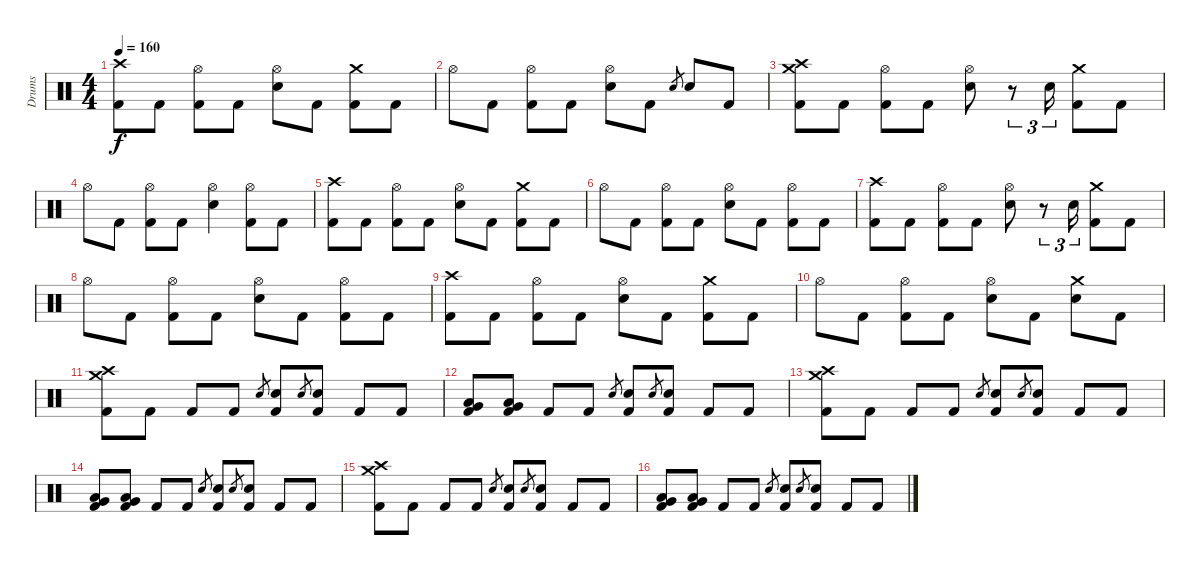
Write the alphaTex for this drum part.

\track ("Drums" "Drums") {instrument percussion}
\staff {score}
\articulation defaults
\ts (4 4)
\tempo 160
\clef neutral
\ks c
("Crash high (hit)" "Kick (hit) 2").8{dy f} "Kick (hit) 2".8 ("Hi-Hat (open)" "Kick (hit) 2").8 "Kick (hit) 2".8 ("Hi-Hat (open)" "Electric Snare (hit)").8 "Kick (hit) 2".8 ("Crash medium (hit)" "Kick (hit) 2").8 "Kick (hit) 2".8 |
"Hi-Hat (open)".8 "Kick (hit) 2".8 ("Hi-Hat (open)" "Kick (hit) 2").8 "Kick (hit) 2".8 ("Hi-Hat (open)" "Electric Snare (hit)").8 "Kick (hit) 2".8 "Electric Snare (hit)".8{gr} "Electric Snare (hit)".8 "Kick (hit) 2".8 |
("Crash high (hit)" "Crash medium (hit)" "Kick (hit) 2").8 "Kick (hit) 2".8 ("Hi-Hat (open)" "Kick (hit) 2").8 "Kick (hit) 2".8 ("Hi-Hat (open)" "Electric Snare (hit)").8 r.8{tu (3 2)} "Electric Snare (hit)".16{tu (3 2)} ("Crash medium (hit)" "Kick (hit) 2").8 "Kick (hit) 2".8 |
"Hi-Hat (open)".8 "Kick (hit) 2".8 ("Hi-Hat (open)" "Kick (hit) 2").8 "Kick (hit) 2".8 ("Hi-Hat (open)" "Electric Snare (hit)").4 ("Hi-Hat (open)" "Kick (hit) 2").8 "Kick (hit) 2".8 |
("Crash high (hit)" "Kick (hit) 2").8 "Kick (hit) 2".8 ("Hi-Hat (open)" "Kick (hit) 2").8 "Kick (hit) 2".8 ("Hi-Hat (open)" "Electric Snare (hit)").8 "Kick (hit) 2".8 ("Crash medium (hit)" "Kick (hit) 2").8 "Kick (hit) 2".8 |
"Hi-Hat (open)".8 "Kick (hit) 2".8 ("Hi-Hat (open)" "Kick (hit) 2").8 "Kick (hit) 2".8 ("Hi-Hat (open)" "Electric Snare (hit)").8 "Kick (hit) 2".8 ("Hi-Hat (open)" "Kick (hit) 2").8 "Kick (hit) 2".8 |
("Crash high (hit)" "Kick (hit) 2").8 "Kick (hit) 2".8 ("Hi-Hat (open)" "Kick (hit) 2").8 "Kick (hit) 2".8 ("Hi-Hat (open)" "Electric Snare (hit)").8 r.8{tu (3 2)} "Electric Snare (hit)".16{tu (3 2)} ("Crash medium (hit)" "Kick (hit) 2").8 "Kick (hit) 2".8 |
"Hi-Hat (open)".8 "Kick (hit) 2".8 ("Hi-Hat (open)" "Kick (hit) 2").8 "Kick (hit) 2".8 ("Hi-Hat (open)" "Electric Snare (hit)").8 "Kick (hit) 2".8 ("Hi-Hat (open)" "Kick (hit) 2").8 "Kick (hit) 2".8 |
("Crash high (hit)" "Kick (hit) 2").8 "Kick (hit) 2".8 ("Hi-Hat (open)" "Kick (hit) 2").8 "Kick (hit) 2".8 ("Hi-Hat (open)" "Electric Snare (hit)").8 "Kick (hit) 2".8 ("Crash medium (hit)" "Kick (hit) 2").8 "Kick (hit) 2".8 |
"Hi-Hat (open)".8 "Kick (hit) 2".8 ("Hi-Hat (open)" "Kick (hit) 2").8 "Kick (hit) 2".8 ("Hi-Hat (open)" "Electric Snare (hit)").8 "Kick (hit) 2".8 ("Crash medium (hit)" "Electric Snare (hit)").8 "Kick (hit) 2".8 |
("Crash high (hit)" "Crash medium (hit)" "Kick (hit) 2").8 "Kick (hit) 2".8 "Kick (hit) 2".8 "Kick (hit) 2".8 "Electric Snare (hit)".8{gr} ("Electric Snare (hit)" "Kick (hit) 2").8 "Electric Snare (hit)".8{gr} ("Electric Snare (hit)" "Kick (hit) 2").8 "Kick (hit) 2".8 "Kick (hit) 2".8 |
("Low Tom (hit)" "Very Low Tom (hit)" "Kick (hit) 2").8 ("Low Tom (hit)" "Very Low Tom (hit)" "Kick (hit) 2").8 "Kick (hit) 2".8 "Kick (hit) 2".8 "Electric Snare (hit)".8{gr} ("Electric Snare (hit)" "Kick (hit) 2").8 "Electric Snare (hit)".8{gr} ("Electric Snare (hit)" "Kick (hit) 2").8 "Kick (hit) 2".8 "Kick (hit) 2".8 |
("Crash high (hit)" "Crash medium (hit)" "Kick (hit) 2").8 "Kick (hit) 2".8 "Kick (hit) 2".8 "Kick (hit) 2".8 "Electric Snare (hit)".8{gr} ("Electric Snare (hit)" "Kick (hit) 2").8 "Electric Snare (hit)".8{gr} ("Electric Snare (hit)" "Kick (hit) 2").8 "Kick (hit) 2".8 "Kick (hit) 2".8 |
("Low Tom (hit)" "Very Low Tom (hit)" "Kick (hit) 2").8 ("Low Tom (hit)" "Very Low Tom (hit)" "Kick (hit) 2").8 "Kick (hit) 2".8 "Kick (hit) 2".8 "Electric Snare (hit)".8{gr} ("Electric Snare (hit)" "Kick (hit) 2").8 "Electric Snare (hit)".8{gr} ("Electric Snare (hit)" "Kick (hit) 2").8 "Kick (hit) 2".8 "Kick (hit) 2".8 |
("Crash high (hit)" "Crash medium (hit)" "Kick (hit) 2").8 "Kick (hit) 2".8 "Kick (hit) 2".8 "Kick (hit) 2".8 "Electric Snare (hit)".8{gr} ("Electric Snare (hit)" "Kick (hit) 2").8 "Electric Snare (hit)".8{gr} ("Electric Snare (hit)" "Kick (hit) 2").8 "Kick (hit) 2".8 "Kick (hit) 2".8 |
("Low Tom (hit)" "Very Low Tom (hit)" "Kick (hit) 2").8 ("Low Tom (hit)" "Very Low Tom (hit)" "Kick (hit) 2").8 "Kick (hit) 2".8 "Kick (hit) 2".8 "Electric Snare (hit)".8{gr} ("Electric Snare (hit)" "Kick (hit) 2").8 "Electric Snare (hit)".8{gr} ("Electric Snare (hit)" "Kick (hit) 2").8 "Kick (hit) 2".8 "Kick (hit) 2".8
